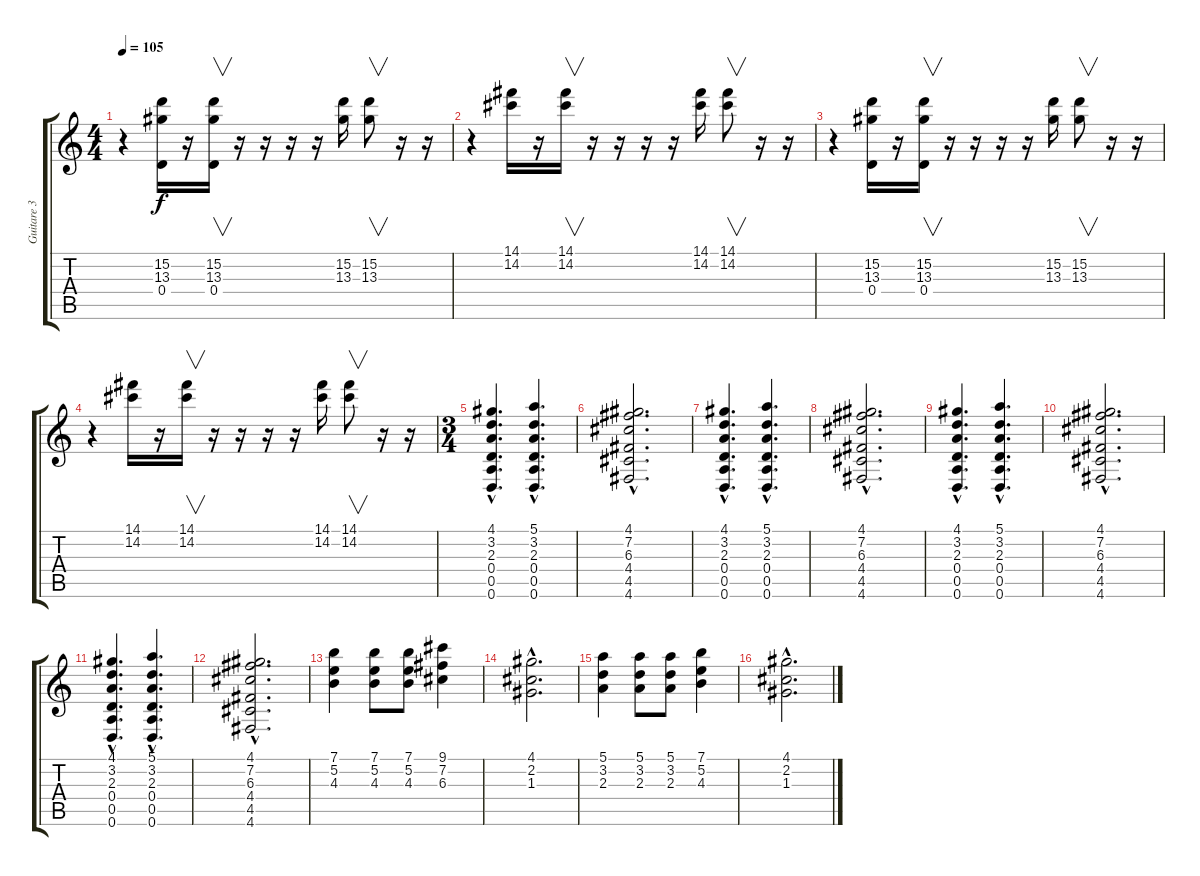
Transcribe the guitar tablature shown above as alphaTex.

\track ("Guitare 3" "Guitare 3") {instrument distortionguitar}
\staff {score tabs}
\tuning (E4 B3 G3 D3 A2 D2) {hide}
\ts (4 4)
\tempo 105
\clef g2
\ks c
r.4{dy f} (15.2 13.3 0.4).16 r.16 (15.2 13.3 0.4).16{v} r.16 r.16 r.16 r.16 (15.2 13.3).16 (15.2 13.3).8{v} r.16 r.16 |
r.4 (14.1 14.2).16 r.16 (14.1 14.2).16{v} r.16 r.16 r.16 r.16 (14.1 14.2).16 (14.1 14.2).8{v} r.16 r.16 |
r.4 (15.2 13.3 0.4).16 r.16 (15.2 13.3 0.4).16{v} r.16 r.16 r.16 r.16 (15.2 13.3).16 (15.2 13.3).8{v} r.16 r.16 |
r.4 (14.1 14.2).16 r.16 (14.1 14.2).16{v} r.16 r.16 r.16 r.16 (14.1 14.2).16 (14.1 14.2).8{v} r.16 r.16 |
\ts (3 4)
(4.1{hac} 3.2{hac} 2.3{hac} 0.4{hac} 0.5{hac} 0.6{hac}).4{d} (5.1{hac} 3.2{hac} 2.3{hac} 0.4{hac} 0.5{hac} 0.6{hac}).4{d} |
(4.1{hac} 7.2{hac} 6.3{hac} 4.4{hac} 4.5{hac} 4.6{hac}).2{d} |
(4.1{hac} 3.2{hac} 2.3{hac} 0.4{hac} 0.5{hac} 0.6{hac}).4{d} (5.1{hac} 3.2{hac} 2.3{hac} 0.4{hac} 0.5{hac} 0.6{hac}).4{d} |
(4.1{hac} 7.2{hac} 6.3{hac} 4.4{hac} 4.5{hac} 4.6{hac}).2{d} |
(4.1{hac} 3.2{hac} 2.3{hac} 0.4{hac} 0.5{hac} 0.6{hac}).4{d} (5.1{hac} 3.2{hac} 2.3{hac} 0.4{hac} 0.5{hac} 0.6{hac}).4{d} |
(4.1{hac} 7.2{hac} 6.3{hac} 4.4{hac} 4.5{hac} 4.6{hac}).2{d} |
(4.1{hac} 3.2{hac} 2.3{hac} 0.4{hac} 0.5{hac} 0.6{hac}).4{d} (5.1{hac} 3.2{hac} 2.3{hac} 0.4{hac} 0.5{hac} 0.6{hac}).4{d} |
(4.1{hac} 7.2{hac} 6.3{hac} 4.4{hac} 4.5{hac} 4.6{hac}).2{d} |
(7.1 5.2 4.3).4 (7.1 5.2 4.3).8 (7.1 5.2 4.3).8 (9.1 7.2 6.3).4 |
(4.1{hac} 2.2{hac} 1.3{hac}).2{d} |
(5.1 3.2 2.3).4 (5.1 3.2 2.3).8 (5.1 3.2 2.3).8 (7.1 5.2 4.3).4 |
(4.1{hac} 2.2{hac} 1.3{hac}).2{d}
